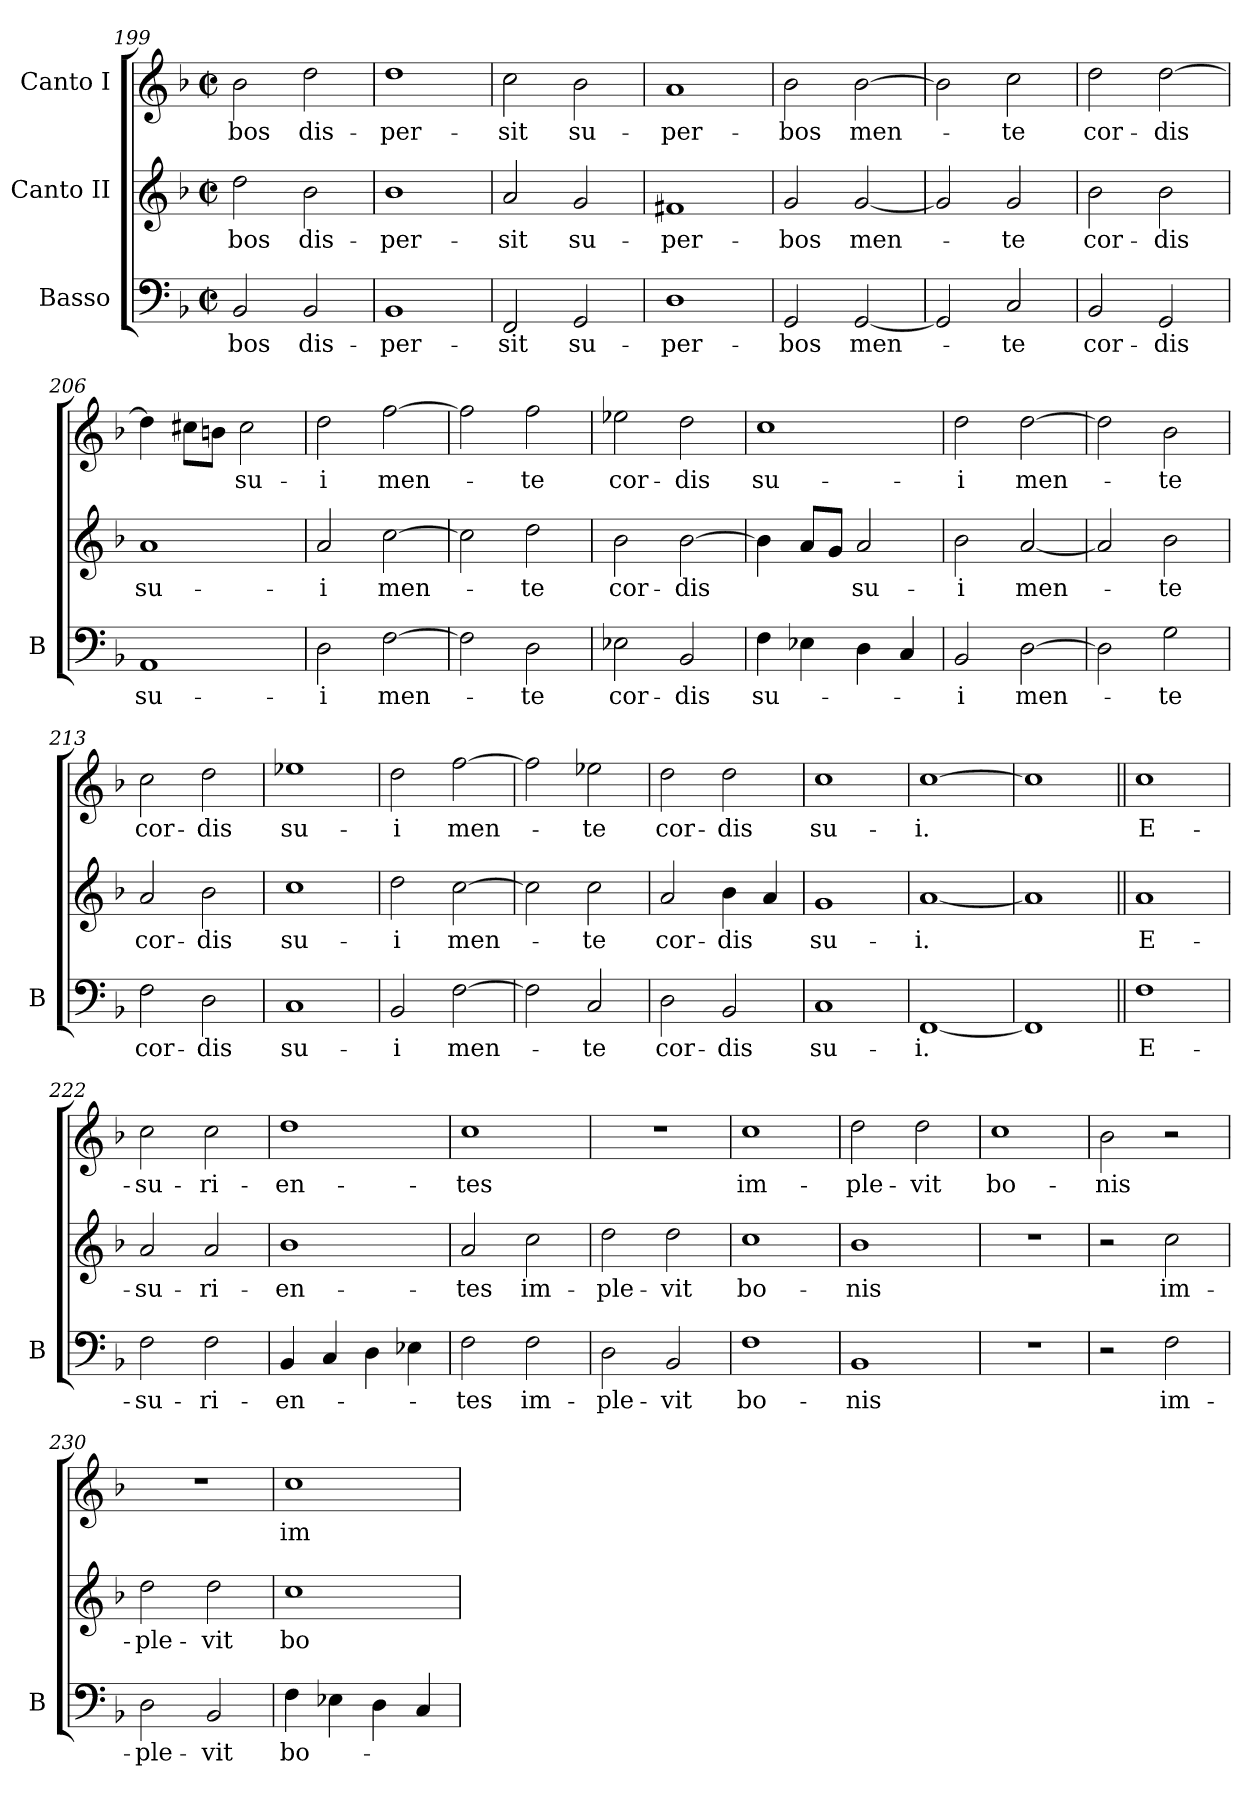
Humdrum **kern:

**kern	**text	**kern	**text	**kern	**text
*part3	*part3	*part2	*part2	*part1	*part1
*staff3	*staff3	*staff2	*staff2	*staff1	*staff1
*I"Basso	*	*I"Canto II	*	*I"Canto I	*
*I'B	*	*	*	*	*
*clefF4	*	*clefG2	*	*clefG2	*
*k[b-]	*	*k[b-]	*	*k[b-]	*
*M2/2	*	*M2/2	*	*M2/2	*
*met(c|)	*	*met(c|)	*	*met(c|)	*
=199	=199	=199	=199	=199	=199
2BB-/	-bos	2dd\	-bos	2b-\	-bos
2BB-/	dis-	2b-\	dis-	2dd\	dis-
=200	=200	=200	=200	=200	=200
1BB-	-per-	1b-	-per-	1dd	-per-
=201	=201	=201	=201	=201	=201
2FF/	-sit	2a/	-sit	2cc\	-sit
2GG/	su-	2g/	su-	2b-\	su-
=202	=202	=202	=202	=202	=202
1D	-per-	1f#X	-per-	1a	-per-
=203	=203	=203	=203	=203	=203
2GG/	-bos	2g/	-bos	2b-\	-bos
[2GG/	men-	[2g/	men-	[2b-\	men-
=204	=204	=204	=204	=204	=204
2GG/]	.	2g/]	.	2b-\]	.
2C/	-te	2g/	-te	2cc\	-te
=205	=205	=205	=205	=205	=205
2BB-/	cor-	2b-\	cor-	2dd\	cor-
2GG/	-dis	2b-\	-dis	[2dd\	-dis
=206	=206	=206	=206	=206	=206
1AA	su-	1a	su-	4dd\]	.
.	.	.	.	8cc#X\L	.
.	.	.	.	8bn\J	.
.	.	.	.	2cc#\	su-
=207	=207	=207	=207	=207	=207
2D\	-i	2a/	-i	2dd\	-i
[2F\	men-	[2cc\	men-	[2ff\	men-
=208	=208	=208	=208	=208	=208
2F\]	.	2cc\]	.	2ff\]	.
2D\	-te	2dd\	-te	2ff\	-te
=209	=209	=209	=209	=209	=209
2E-X\	cor-	2b-\	cor-	2ee-X\	cor-
2BB-/	-dis	[2b-\	-dis	2dd\	-dis
=210	=210	=210	=210	=210	=210
4F\	su-	4b-\]	.	1cc	su-
4E-X\	.	8a/L	.	.	.
.	.	8g/J	.	.	.
4D\	.	2a/	su-	.	.
4C/	.	.	.	.	.
=211	=211	=211	=211	=211	=211
2BB-/	-i	2b-\	-i	2dd\	-i
[2D\	men-	[2a/	men-	[2dd\	men-
=212	=212	=212	=212	=212	=212
2D\]	.	2a/]	.	2dd\]	.
2G\	-te	2b-\	-te	2b-\	-te
=213	=213	=213	=213	=213	=213
2F\	cor-	2a/	cor-	2cc\	cor-
2D\	-dis	2b-\	-dis	2dd\	-dis
=214	=214	=214	=214	=214	=214
1C	su-	1cc	su-	1ee-X	su-
=215	=215	=215	=215	=215	=215
2BB-/	-i	2dd\	-i	2dd\	-i
[2F\	men-	[2cc\	men-	[2ff\	men-
=216	=216	=216	=216	=216	=216
2F\]	.	2cc\]	.	2ff\]	.
2C/	-te	2cc\	-te	2ee-X\	-te
=217	=217	=217	=217	=217	=217
2D\	cor-	2a/	cor-	2dd\	cor-
2BB-/	-dis	4b-\	-dis	2dd\	-dis
.	.	4a/	.	.	.
=218	=218	=218	=218	=218	=218
1C	su-	1g	su-	1cc	su-
=219	=219	=219	=219	=219	=219
[1FF	-i.	[1a	-i.	[1cc	-i.
=220	=220	=220	=220	=220	=220
1FF]	.	1a]	.	1cc]	.
=221||	=221||	=221||	=221||	=221||	=221||
1F	E-	1a	E-	1cc	E-
=222	=222	=222	=222	=222	=222
2F\	-su-	2a/	-su-	2cc\	-su-
2F\	-ri-	2a/	-ri-	2cc\	-ri-
=223	=223	=223	=223	=223	=223
4BB-/	-en-	1b-	-en-	1dd	-en-
4C/	.	.	.	.	.
4D\	.	.	.	.	.
4E-X\	.	.	.	.	.
=224	=224	=224	=224	=224	=224
2F\	-tes	2a/	-tes	1cc	-tes
2F\	im-	2cc\	im-	.	.
=225	=225	=225	=225	=225	=225
2D\	-ple-	2dd\	-ple-	1r	.
2BB-/	-vit	2dd\	-vit	.	.
=226	=226	=226	=226	=226	=226
1F	bo-	1cc	bo-	1cc	im-
=227	=227	=227	=227	=227	=227
1BB-	-nis	1b-	-nis	2dd\	-ple-
.	.	.	.	2dd\	-vit
=228	=228	=228	=228	=228	=228
1r	.	1r	.	1cc	bo-
=229	=229	=229	=229	=229	=229
2r	.	2r	.	2b-\	-nis
2F\	im-	2cc\	im-	2r	.
=230	=230	=230	=230	=230	=230
2D\	-ple-	2dd\	-ple-	1r	.
2BB-/	-vit	2dd\	-vit	.	.
=231	=231	=231	=231	=231	=231
4F\	bo-	1cc	bo-	1cc	im-
4E-X\	.	.	.	.	.
4D\	.	.	.	.	.
4C/	.	.	.	.	.
=	=	=	=	=	=
*-	*-	*-	*-	*-	*-
